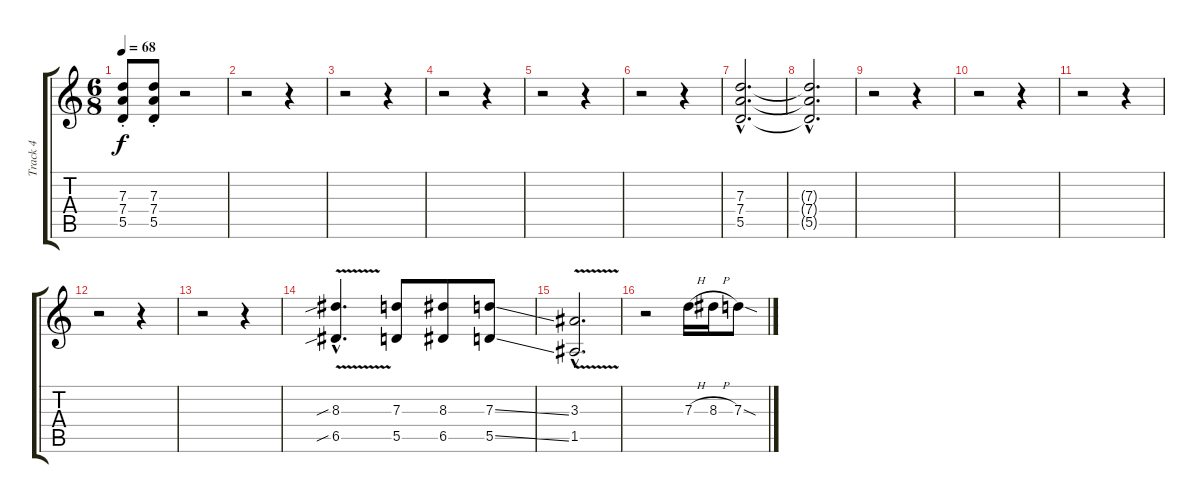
\track ("Track 4" "Track 4") {instrument overdrivenguitar}
\staff {score tabs}
\tuning (E4 B3 G3 D3 A2 E2) {hide}
\ts (6 8)
\tempo 68
\clef g2
\ks c
(7.3{st} 7.4{st} 5.5{st}).8{dy f} (7.3{st} 7.4{st} 5.5{st}).8 r.2 |
r.2 r.4 |
r.2 r.4 |
r.2 r.4 |
r.2 r.4 |
r.2 r.4 |
(7.3{hac} 7.4{hac} 5.5{hac}).2{d} |
(7.3{hac t} 7.4{hac t} 5.5{hac t}).2{d} |
r.2 r.4 |
r.2 r.4 |
r.2 r.4 |
r.2 r.4 |
r.2 r.4 |
(8.3{v sib hac} 6.5{v sib hac}).4{d} (7.3 5.5).8 (8.3 6.5).8 (7.3{ss} 5.5{ss}).8 |
(3.3{v hac} 1.5{v hac}).2{d} |
r.2 7.3{h}.16 8.3{h}.16 7.3{sod}.8
